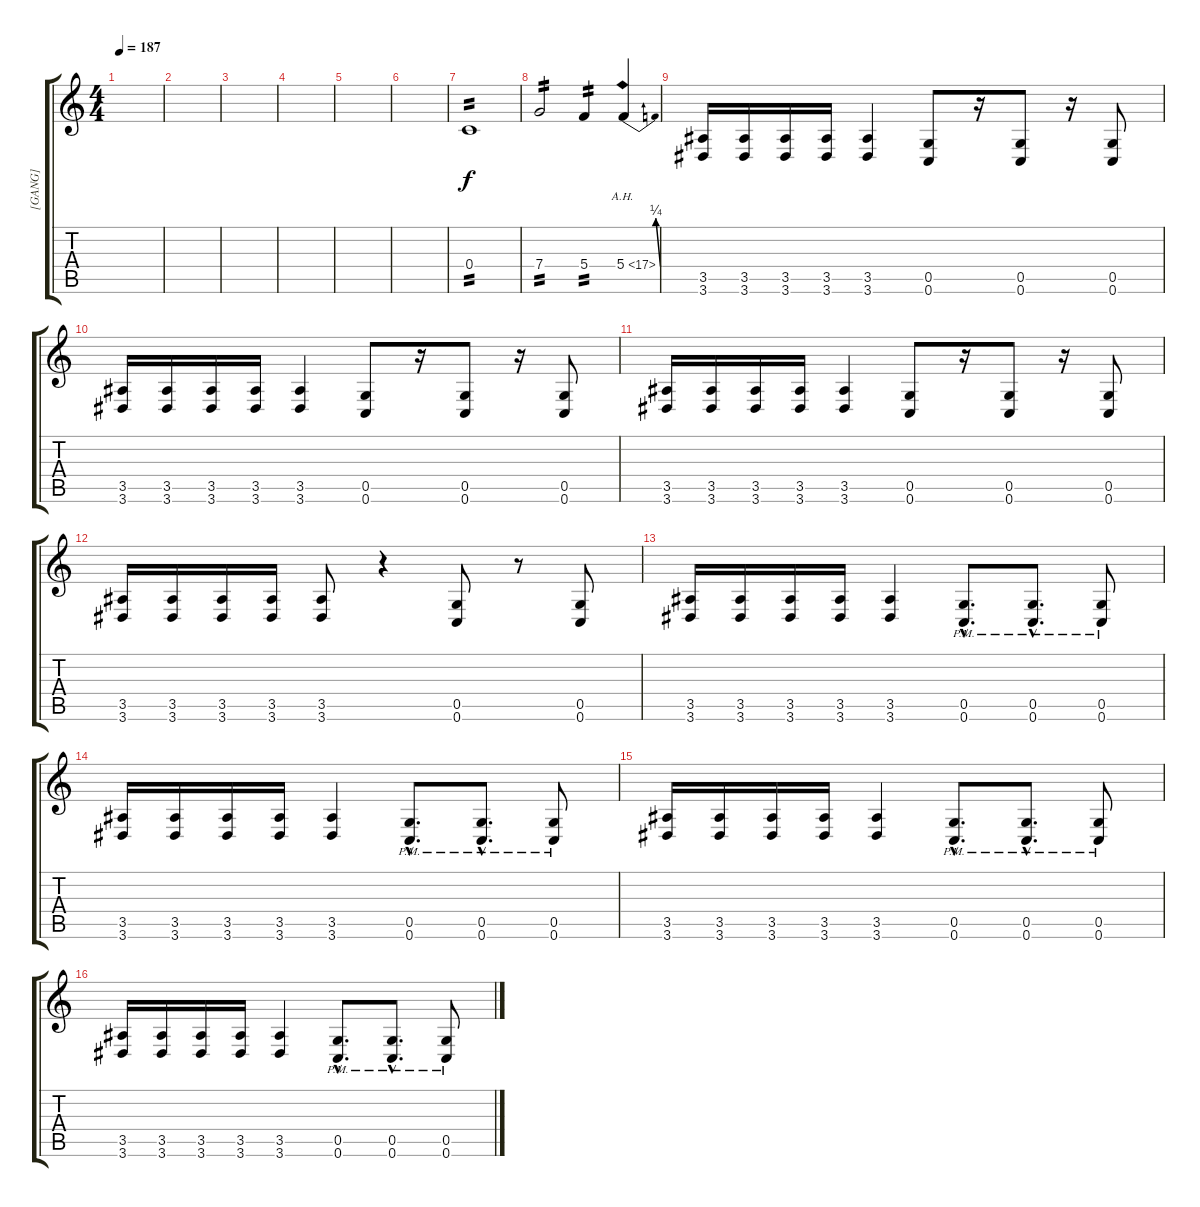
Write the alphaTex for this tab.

\track ("[GANG]" "[GANG]") {instrument distortionguitar}
\staff {score tabs}
\tuning (D4 A3 F3 C3 G2 C2) {hide}
\ts (4 4)
\tempo 187
\clef g2
\ks c
|
|
|
|
|
|
0.4.1{tp 2} |
7.4.2{tp 2} 5.4.4{tp 2} 5.4{be (bend 0 0 60 1) ah 12}.4{dy f instrument guitarharmonics} |
(3.5 3.6).16{instrument distortionguitar} (3.5 3.6).16 (3.5 3.6).16 (3.5 3.6).16 (3.5 3.6).4 (0.5 0.6).8 r.16 (0.5 0.6).8 r.16 (0.5 0.6).8 |
(3.5 3.6).16 (3.5 3.6).16 (3.5 3.6).16 (3.5 3.6).16 (3.5 3.6).4 (0.5 0.6).8 r.16 (0.5 0.6).8 r.16 (0.5 0.6).8 |
(3.5 3.6).16 (3.5 3.6).16 (3.5 3.6).16 (3.5 3.6).16 (3.5 3.6).4 (0.5 0.6).8 r.16 (0.5 0.6).8 r.16 (0.5 0.6).8 |
(3.5 3.6).16 (3.5 3.6).16 (3.5 3.6).16 (3.5 3.6).16 (3.5 3.6).8 r.4 (0.5 0.6).8 r.8 (0.5 0.6).8 |
(3.5 3.6).16 (3.5 3.6).16 (3.5 3.6).16 (3.5 3.6).16 (3.5 3.6).4 (0.5{hac pm} 0.6{hac}).8{d} (0.5{hac pm} 0.6{hac}).8{d} (0.5{pm} 0.6).8 |
(3.5 3.6).16 (3.5 3.6).16 (3.5 3.6).16 (3.5 3.6).16 (3.5 3.6).4 (0.5{hac pm} 0.6{hac}).8{d} (0.5{hac pm} 0.6{hac}).8{d} (0.5{pm} 0.6).8 |
(3.5 3.6).16 (3.5 3.6).16 (3.5 3.6).16 (3.5 3.6).16 (3.5 3.6).4 (0.5{hac pm} 0.6{hac}).8{d} (0.5{hac pm} 0.6{hac}).8{d} (0.5{pm} 0.6).8 |
(3.5 3.6).16 (3.5 3.6).16 (3.5 3.6).16 (3.5 3.6).16 (3.5 3.6).4 (0.5{hac pm} 0.6{hac}).8{d} (0.5{hac pm} 0.6{hac}).8{d} (0.5{pm} 0.6).8
